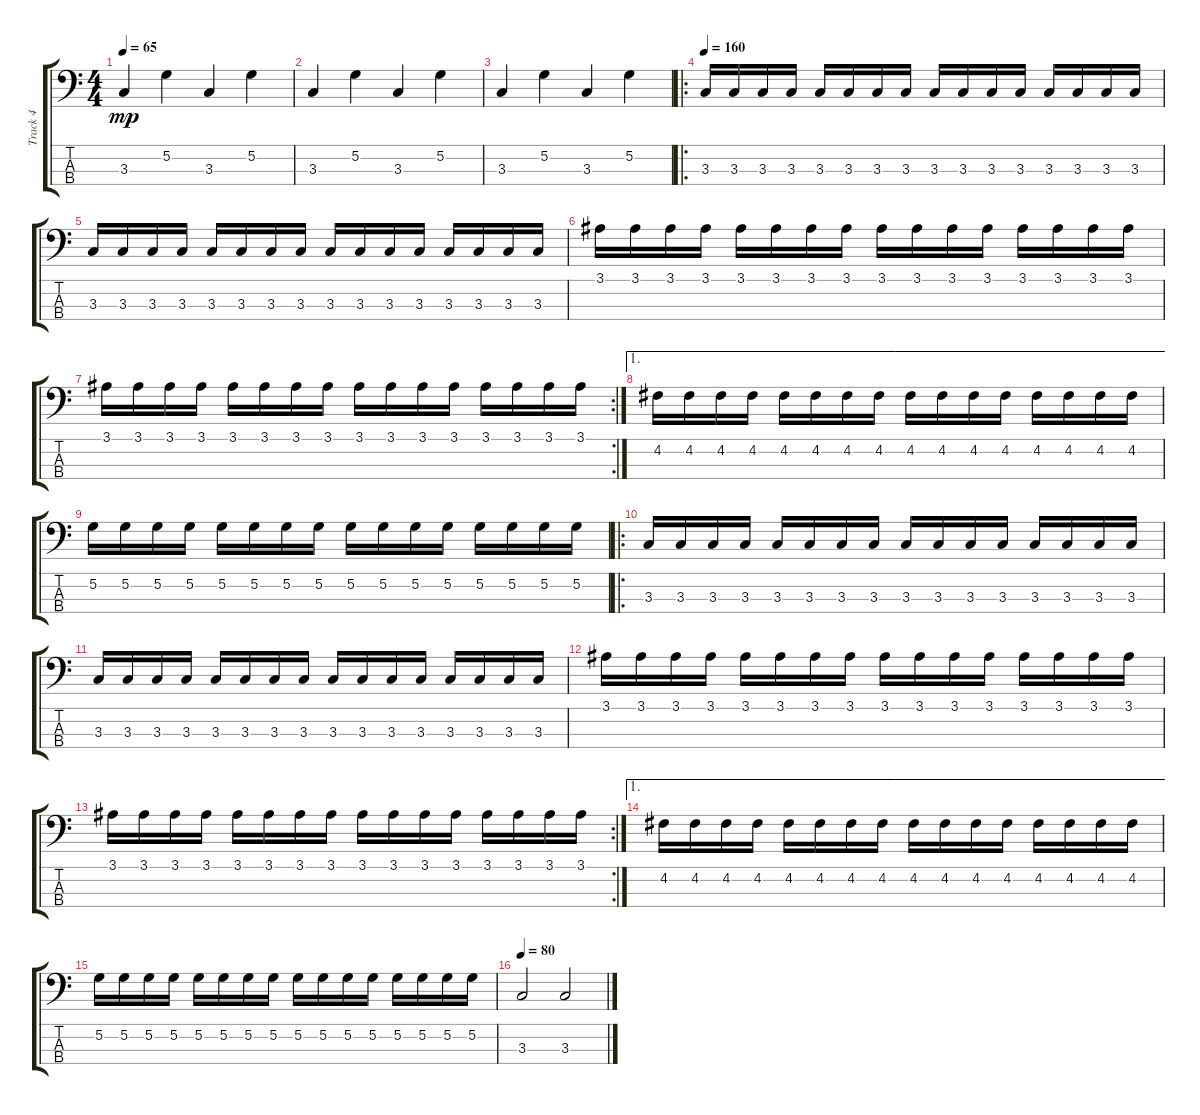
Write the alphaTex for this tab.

\track ("Track 4" "Track 4") {instrument electricbassfinger}
\staff {score tabs}
\tuning (G2 D2 A1 E1) {hide}
\ts (4 4)
\tempo 65
\clef f4
\ks c
3.3.4{dy mp} 5.2.4 3.3.4 5.2.4 |
3.3.4 5.2.4 3.3.4 5.2.4 |
3.3.4 5.2.4 3.3.4 5.2.4 |
\ro
\tempo 160
3.3.16 3.3.16 3.3.16 3.3.16 3.3.16 3.3.16 3.3.16 3.3.16 3.3.16 3.3.16 3.3.16 3.3.16 3.3.16 3.3.16 3.3.16 3.3.16 |
3.3.16 3.3.16 3.3.16 3.3.16 3.3.16 3.3.16 3.3.16 3.3.16 3.3.16 3.3.16 3.3.16 3.3.16 3.3.16 3.3.16 3.3.16 3.3.16 |
3.1.16 3.1.16 3.1.16 3.1.16 3.1.16 3.1.16 3.1.16 3.1.16 3.1.16 3.1.16 3.1.16 3.1.16 3.1.16 3.1.16 3.1.16 3.1.16 |
\rc 2
3.1.16 3.1.16 3.1.16 3.1.16 3.1.16 3.1.16 3.1.16 3.1.16 3.1.16 3.1.16 3.1.16 3.1.16 3.1.16 3.1.16 3.1.16 3.1.16 |
\ae 1
4.2.16 4.2.16 4.2.16 4.2.16 4.2.16 4.2.16 4.2.16 4.2.16 4.2.16 4.2.16 4.2.16 4.2.16 4.2.16 4.2.16 4.2.16 4.2.16 |
5.2.16 5.2.16 5.2.16 5.2.16 5.2.16 5.2.16 5.2.16 5.2.16 5.2.16 5.2.16 5.2.16 5.2.16 5.2.16 5.2.16 5.2.16 5.2.16 |
\ro
3.3.16 3.3.16 3.3.16 3.3.16 3.3.16 3.3.16 3.3.16 3.3.16 3.3.16 3.3.16 3.3.16 3.3.16 3.3.16 3.3.16 3.3.16 3.3.16 |
3.3.16 3.3.16 3.3.16 3.3.16 3.3.16 3.3.16 3.3.16 3.3.16 3.3.16 3.3.16 3.3.16 3.3.16 3.3.16 3.3.16 3.3.16 3.3.16 |
3.1.16 3.1.16 3.1.16 3.1.16 3.1.16 3.1.16 3.1.16 3.1.16 3.1.16 3.1.16 3.1.16 3.1.16 3.1.16 3.1.16 3.1.16 3.1.16 |
\rc 2
3.1.16 3.1.16 3.1.16 3.1.16 3.1.16 3.1.16 3.1.16 3.1.16 3.1.16 3.1.16 3.1.16 3.1.16 3.1.16 3.1.16 3.1.16 3.1.16 |
\ae 1
4.2.16 4.2.16 4.2.16 4.2.16 4.2.16 4.2.16 4.2.16 4.2.16 4.2.16 4.2.16 4.2.16 4.2.16 4.2.16 4.2.16 4.2.16 4.2.16 |
5.2.16 5.2.16 5.2.16 5.2.16 5.2.16 5.2.16 5.2.16 5.2.16 5.2.16 5.2.16 5.2.16 5.2.16 5.2.16 5.2.16 5.2.16 5.2.16 |
\tempo 80
3.3.2 3.3.2
